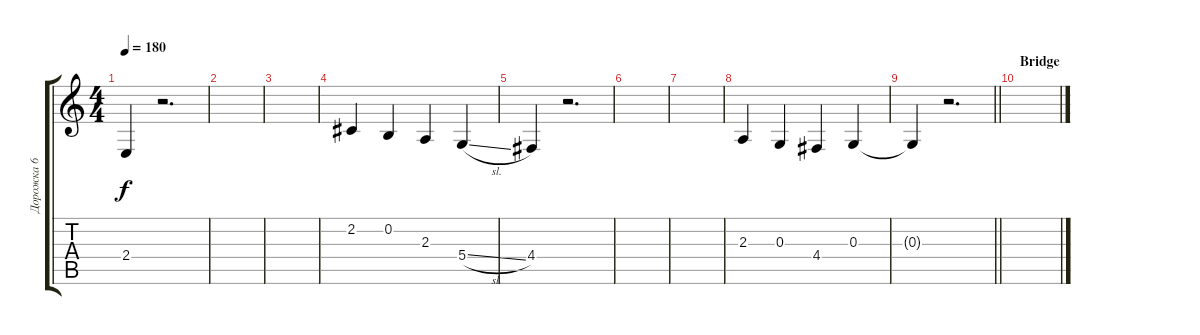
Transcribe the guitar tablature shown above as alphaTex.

\track ("Дорожка 6" "Дорожка 6") {instrument altosax}
\staff {score tabs}
\tuning (E4 B3 G3 D3 A2 E2) {hide}
\ts (4 4)
\tempo 180
\clef g2
\ks c
2.4{t}.4{dy f} r.2{d} |
|
|
2.2.4 0.2.4 2.3.4 5.4{sl}.4 |
4.4.4 r.2{d} |
|
|
2.3.4 0.3.4 4.4.4 0.3.4 |
\barLineRight lightlight
0.3{t}.4 r.2{d} |
\section ("" "Bridge")
